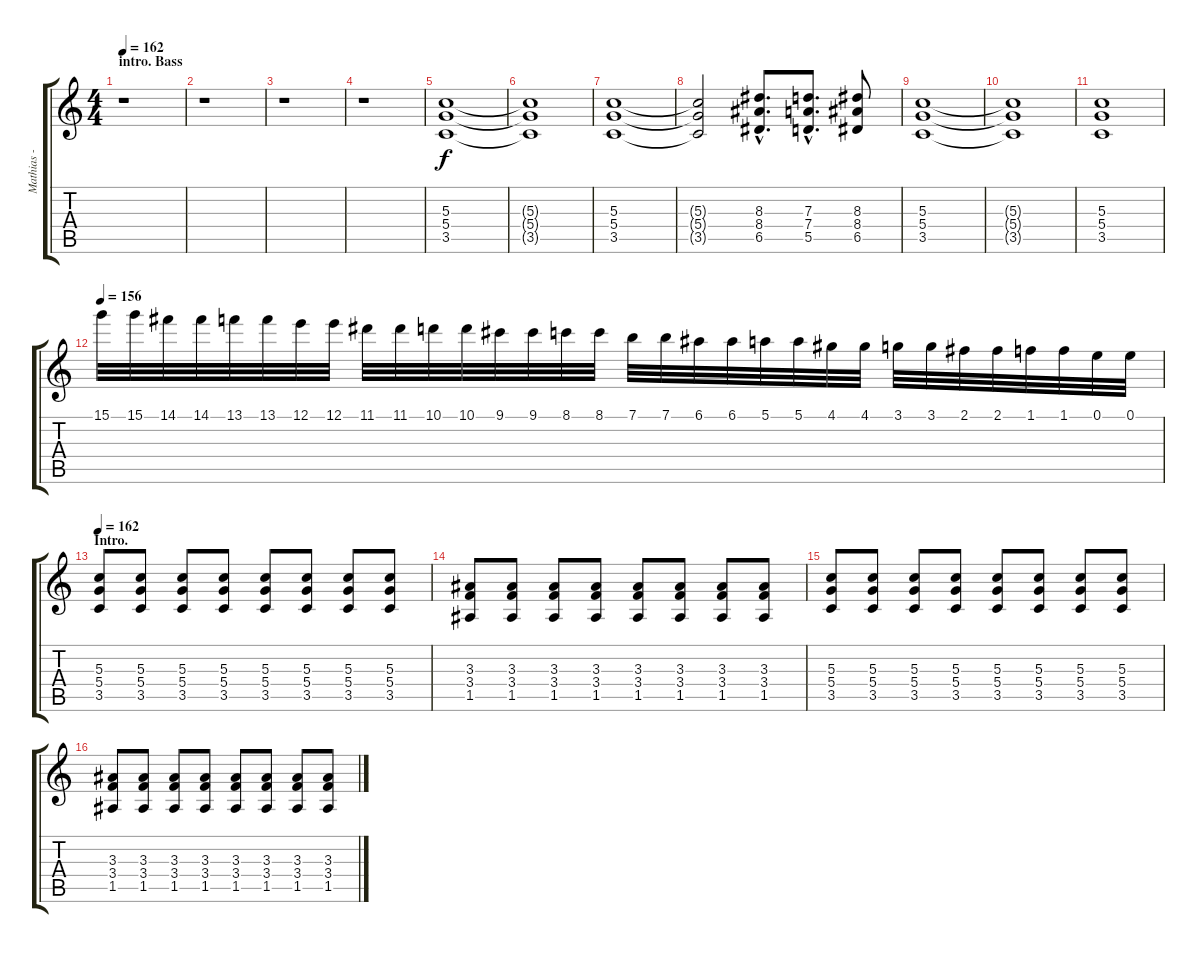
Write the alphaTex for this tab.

\track ("Mathias - Left Guitar" "Mathias - ") {instrument distortionguitar}
\staff {score tabs}
\tuning (E4 B3 G3 D3 A2 E2) {hide}
\ts (4 4)
\section ("" "intro. Bass")
\tempo 162
\clef g2
\ks c
r.1{dy f instrument distortionguitar} |
r.1 |
r.1 |
r.1 |
(5.3 5.4 3.5).1 |
(5.3{t} 5.4{t} 3.5{t}).1 |
(5.3 5.4 3.5).1 |
(5.3{t} 5.4{t} 3.5{t}).2 (8.3{hac} 8.4{hac} 6.5{hac}).8{d} (7.3{hac} 7.4{hac} 5.5{hac}).8{d} (8.3 8.4 6.5).8 |
(5.3 5.4 3.5).1 |
(5.3{t} 5.4{t} 3.5{t}).1 |
(5.3 5.4 3.5).1 |
\tempo 156
15.1.32 15.1.32 14.1.32 14.1.32 13.1.32 13.1.32 12.1.32 12.1.32 11.1.32 11.1.32 10.1.32 10.1.32 9.1.32 9.1.32 8.1.32 8.1.32 7.1.32 7.1.32 6.1.32 6.1.32 5.1.32 5.1.32 4.1.32 4.1.32 3.1.32 3.1.32 2.1.32 2.1.32 1.1.32 1.1.32 0.1.32 0.1.32 |
\section ("" "Intro.")
\tempo 162
(5.3 5.4 3.5).8 (5.3 5.4 3.5).8 (5.3 5.4 3.5).8 (5.3 5.4 3.5).8 (5.3 5.4 3.5).8 (5.3 5.4 3.5).8 (5.3 5.4 3.5).8 (5.3 5.4 3.5).8 |
(3.3 3.4 1.5).8 (3.3 3.4 1.5).8 (3.3 3.4 1.5).8 (3.3 3.4 1.5).8 (3.3 3.4 1.5).8 (3.3 3.4 1.5).8 (3.3 3.4 1.5).8 (3.3 3.4 1.5).8 |
(5.3 5.4 3.5).8 (5.3 5.4 3.5).8 (5.3 5.4 3.5).8 (5.3 5.4 3.5).8 (5.3 5.4 3.5).8 (5.3 5.4 3.5).8 (5.3 5.4 3.5).8 (5.3 5.4 3.5).8 |
(3.3 3.4 1.5).8 (3.3 3.4 1.5).8 (3.3 3.4 1.5).8 (3.3 3.4 1.5).8 (3.3 3.4 1.5).8 (3.3 3.4 1.5).8 (3.3 3.4 1.5).8 (3.3 3.4 1.5).8
